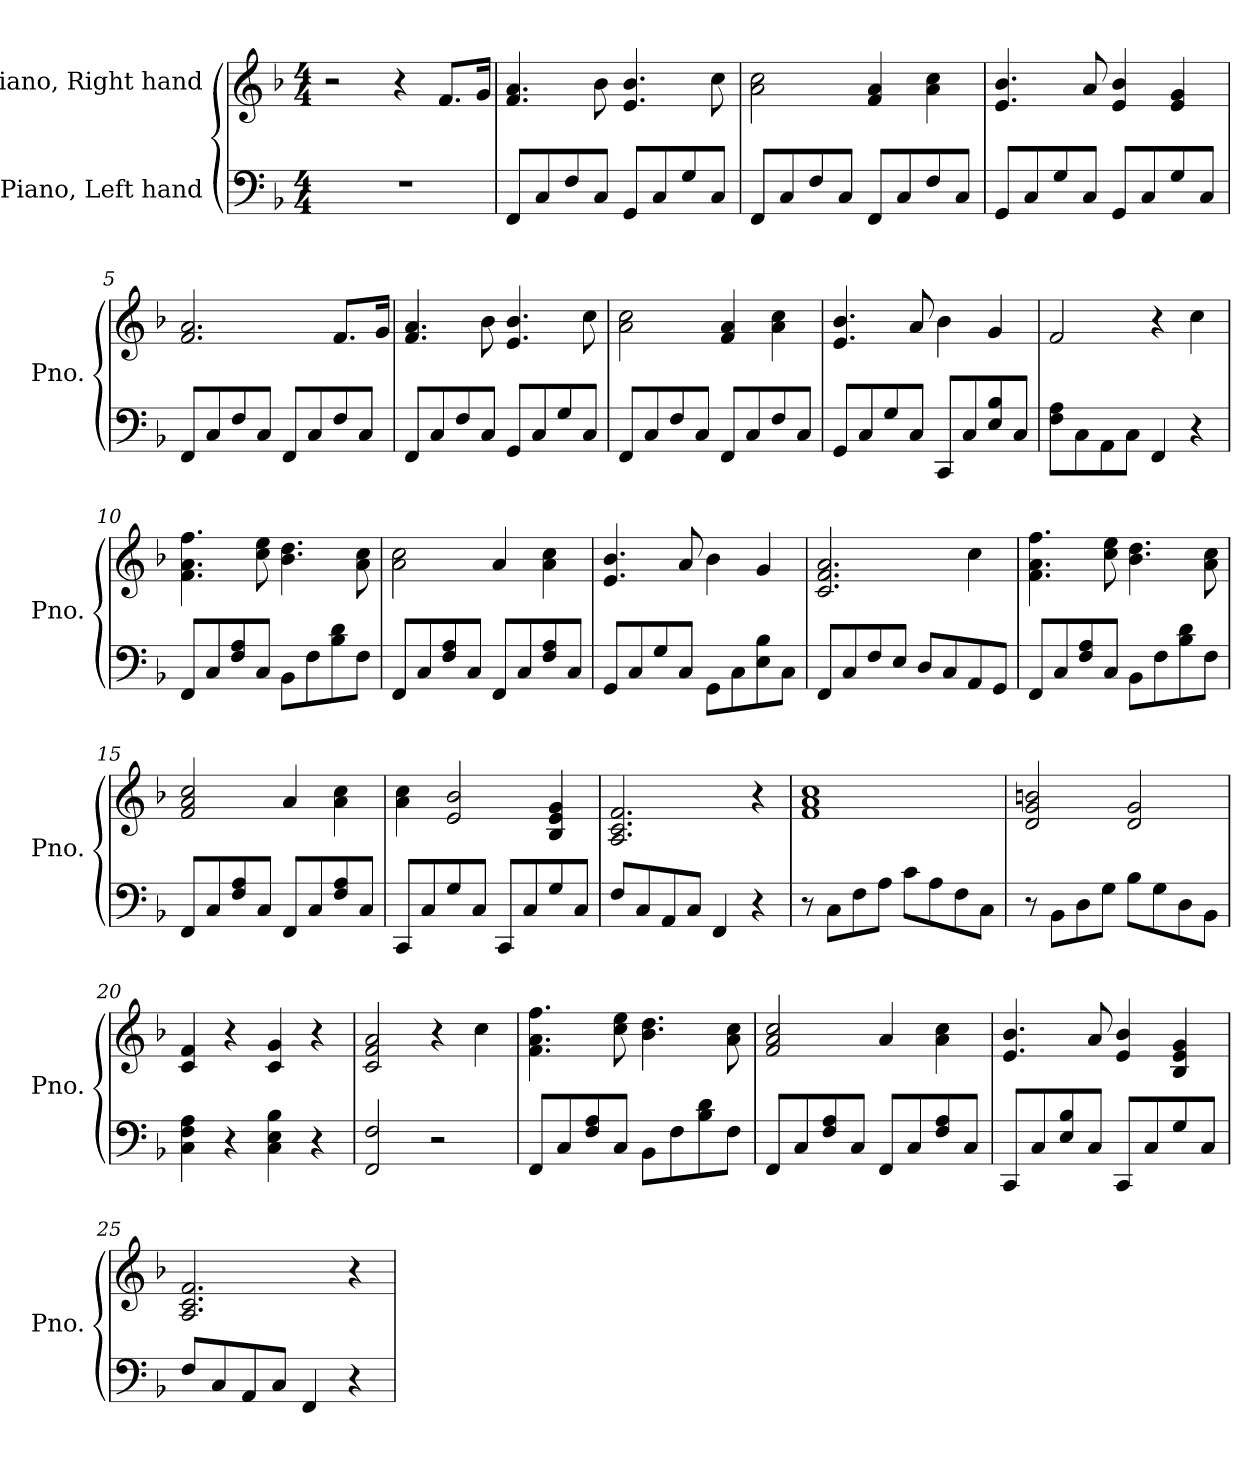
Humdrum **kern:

**kern	**kern
*part2	*part1
*staff2	*staff1
*I"Piano, Left hand	*I"Piano, Right hand
*I'Pno.	*I'Pno.
*clefF4	*clefG2
*k[b-]	*k[b-]
*M4/4	*M4/4
*MM100	*MM100
=1	=1
1r	2r
.	4r
.	8.f/L
.	16g/Jk
=2	=2
8FF/L	4.f/ 4.a/
8C/	.
8F/	.
8C/J	8b-\
8GG/L	4.e/ 4.b-/
8C/	.
8G/	.
8C/J	8cc\
=3	=3
8FF/L	2a\ 2cc\
8C/	.
8F/	.
8C/J	.
8FF/L	4f/ 4a/
8C/	.
8F/	4a\ 4cc\
8C/J	.
=4	=4
8GG/L	4.e/ 4.b-/
8C/	.
8G/	.
8C/J	8a/
8GG/L	4e/ 4b-/
8C/	.
8G/	4e/ 4g/
8C/J	.
!!LO:LB:g=z
=5	=5
8FF/L	2.f/ 2.a/
8C/	.
8F/	.
8C/J	.
8FF/L	.
8C/	.
8F/	8.f/L
8C/J	.
.	16g/Jk
=6	=6
8FF/L	4.f/ 4.a/
8C/	.
8F/	.
8C/J	8b-\
8GG/L	4.e/ 4.b-/
8C/	.
8G/	.
8C/J	8cc\
=7	=7
8FF/L	2a\ 2cc\
8C/	.
8F/	.
8C/J	.
8FF/L	4f/ 4a/
8C/	.
8F/	4a\ 4cc\
8C/J	.
=8	=8
8GG/L	4.e/ 4.b-/
8C/	.
8G/	.
8C/J	8a/
8CC/L	4b-\
8C/	.
8E/ 8B-/	4g/
8C/J	.
=9	=9
8F\ 8A\L	2f/
8C\	.
8AA\	.
8C\J	.
4FF/	4r
4r	4cc\
!!LO:LB:g=z
=10	=10
8FF/L	4.f\ 4.a\ 4.ff\
8C/	.
8F/ 8A/	.
8C/J	8cc\ 8ee\
8BB-\L	4.b-\ 4.dd\
8F\	.
8B-\ 8d\	.
8F\J	8a\ 8cc\
=11	=11
8FF/L	2a\ 2cc\
8C/	.
8F/ 8A/	.
8C/J	.
8FF/L	4a/
8C/	.
8F/ 8A/	4a\ 4cc\
8C/J	.
=12	=12
8GG/L	4.e/ 4.b-/
8C/	.
8G/	.
8C/J	8a/
8GG\L	4b-\
8C\	.
8E\ 8B-\	4g/
8C\J	.
=13	=13
8FF/L	2.c/ 2.f/ 2.a/
8C/	.
8F/	.
8E/J	.
8D/L	.
8C/	.
8AA/	4cc\
8GG/J	.
=14	=14
8FF/L	4.f\ 4.a\ 4.ff\
8C/	.
8F/ 8A/	.
8C/J	8cc\ 8ee\
8BB-\L	4.b-\ 4.dd\
8F\	.
8B-\ 8d\	.
8F\J	8a\ 8cc\
!!LO:LB:g=z
=15	=15
8FF/L	2f/ 2a/ 2cc/
8C/	.
8F/ 8A/	.
8C/J	.
8FF/L	4a/
8C/	.
8F/ 8A/	4a\ 4cc\
8C/J	.
=16	=16
8CC/L	4a\ 4cc\
8C/	.
8G/	2e/ 2b-/
8C/J	.
8CC/L	.
8C/	.
8G/	4B-/ 4e/ 4g/
8C/J	.
=17	=17
8F/L	2.A/ 2.c/ 2.f/
8C/	.
8AA/	.
8C/J	.
4FF/	.
4r	4r
=18	=18
8r	1f 1a 1cc
8C\L	.
8F\	.
8A\J	.
8c\L	.
8A\	.
8F\	.
8C\J	.
=19	=19
8r	2d/ 2g/ 2bn/
8BB-\L	.
8D\	.
8G\J	.
8B-\L	2d/ 2g/
8G\	.
8D\	.
8BB-\J	.
!!LO:LB:g=z
=20	=20
4C\ 4F\ 4A\	4c/ 4f/
4r	4r
4C\ 4E\ 4B-\	4c/ 4g/
4r	4r
=21	=21
2FF/ 2F/	2c/ 2f/ 2a/
2r	4r
.	4cc\
=22	=22
8FF/L	4.f\ 4.a\ 4.ff\
8C/	.
8F/ 8A/	.
8C/J	8cc\ 8ee\
8BB-\L	4.b-\ 4.dd\
8F\	.
8B-\ 8d\	.
8F\J	8a\ 8cc\
=23	=23
8FF/L	2f/ 2a/ 2cc/
8C/	.
8F/ 8A/	.
8C/J	.
8FF/L	4a/
8C/	.
8F/ 8A/	4a\ 4cc\
8C/J	.
=24	=24
8CC/L	4.e/ 4.b-/
8C/	.
8E/ 8B-/	.
8C/J	8a/
8CC/L	4e/ 4b-/
8C/	.
8G/	4B-/ 4e/ 4g/
8C/J	.
=25	=25
8F/L	2.A/ 2.c/ 2.f/
8C/	.
8AA/	.
8C/J	.
4FF/	.
4r	4r
=	=
*-	*-
